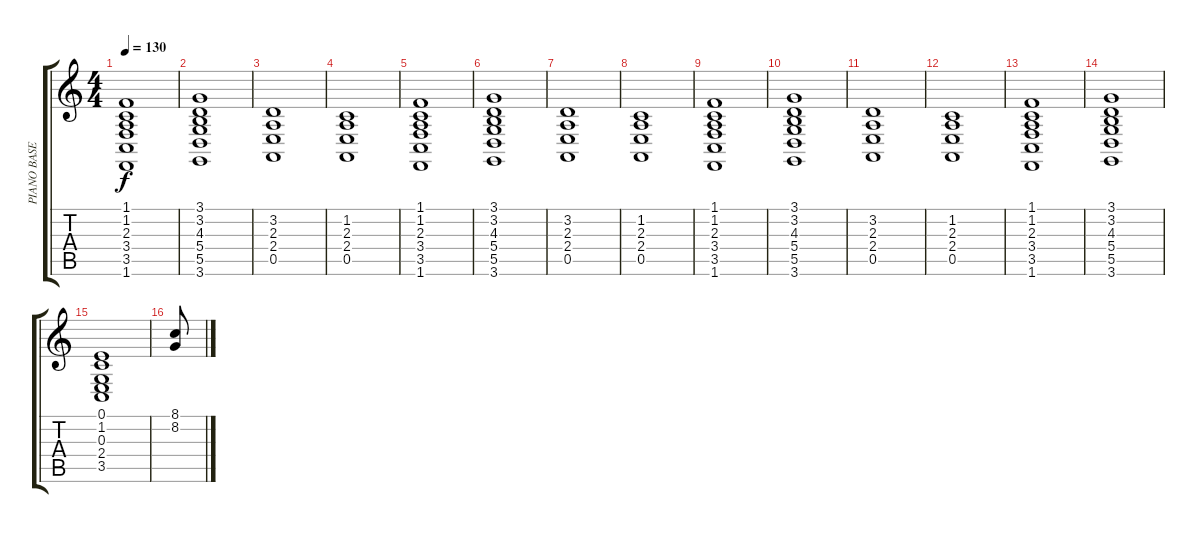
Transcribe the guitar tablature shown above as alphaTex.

\track ("PIANO BASE" "PIANO BASE") {mute instrument brightacousticpiano}
\staff {score tabs}
\tuning (E4 B3 G3 D3 A2 E2) {hide}
\ts (4 4)
\tempo 130
\clef g2
\ks c
(1.1 1.2 2.3 3.4 3.5 1.6).1{dy f} |
(3.1 3.2 4.3 5.4 5.5 3.6).1 |
(3.2 2.3 2.4 0.5).1 |
(1.2 2.3 2.4 0.5).1 |
(1.1 1.2 2.3 3.4 3.5 1.6).1 |
(3.1 3.2 4.3 5.4 5.5 3.6).1 |
(3.2 2.3 2.4 0.5).1 |
(1.2 2.3 2.4 0.5).1 |
(1.1 1.2 2.3 3.4 3.5 1.6).1 |
(3.1 3.2 4.3 5.4 5.5 3.6).1 |
(3.2 2.3 2.4 0.5).1 |
(1.2 2.3 2.4 0.5).1 |
(1.1 1.2 2.3 3.4 3.5 1.6).1 |
(3.1 3.2 4.3 5.4 5.5 3.6).1 |
(0.1 1.2 0.3 2.4 3.5).1 |
(8.1 8.2).8
